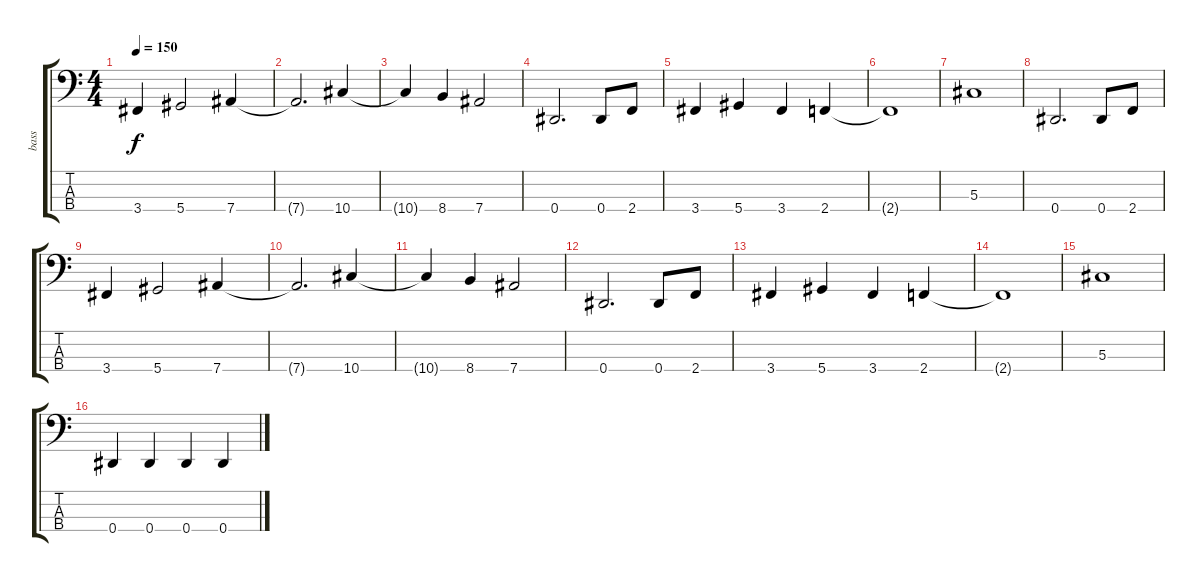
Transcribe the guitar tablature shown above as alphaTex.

\track ("bass" "bass") {instrument electricbassfinger}
\staff {score tabs}
\tuning (Gb2 Db2 Ab1 Eb1) {hide}
\ts (4 4)
\tempo 150
\clef f4
\ks c
3.4.4{dy f} 5.4.2 7.4.4 |
7.4{t}.2{d} 10.4.4 |
10.4{t}.4 8.4.4 7.4.2 |
0.4.2{d} 0.4.8 2.4.8 |
3.4.4 5.4.4 3.4.4 2.4.4 |
2.4{t}.1 |
5.3.1 |
0.4.2{d} 0.4.8 2.4.8 |
3.4.4 5.4.2 7.4.4 |
7.4{t}.2{d} 10.4.4 |
10.4{t}.4 8.4.4 7.4.2 |
0.4.2{d} 0.4.8 2.4.8 |
3.4.4 5.4.4 3.4.4 2.4.4 |
2.4{t}.1 |
5.3.1 |
0.4.4 0.4.4 0.4.4 0.4.4
